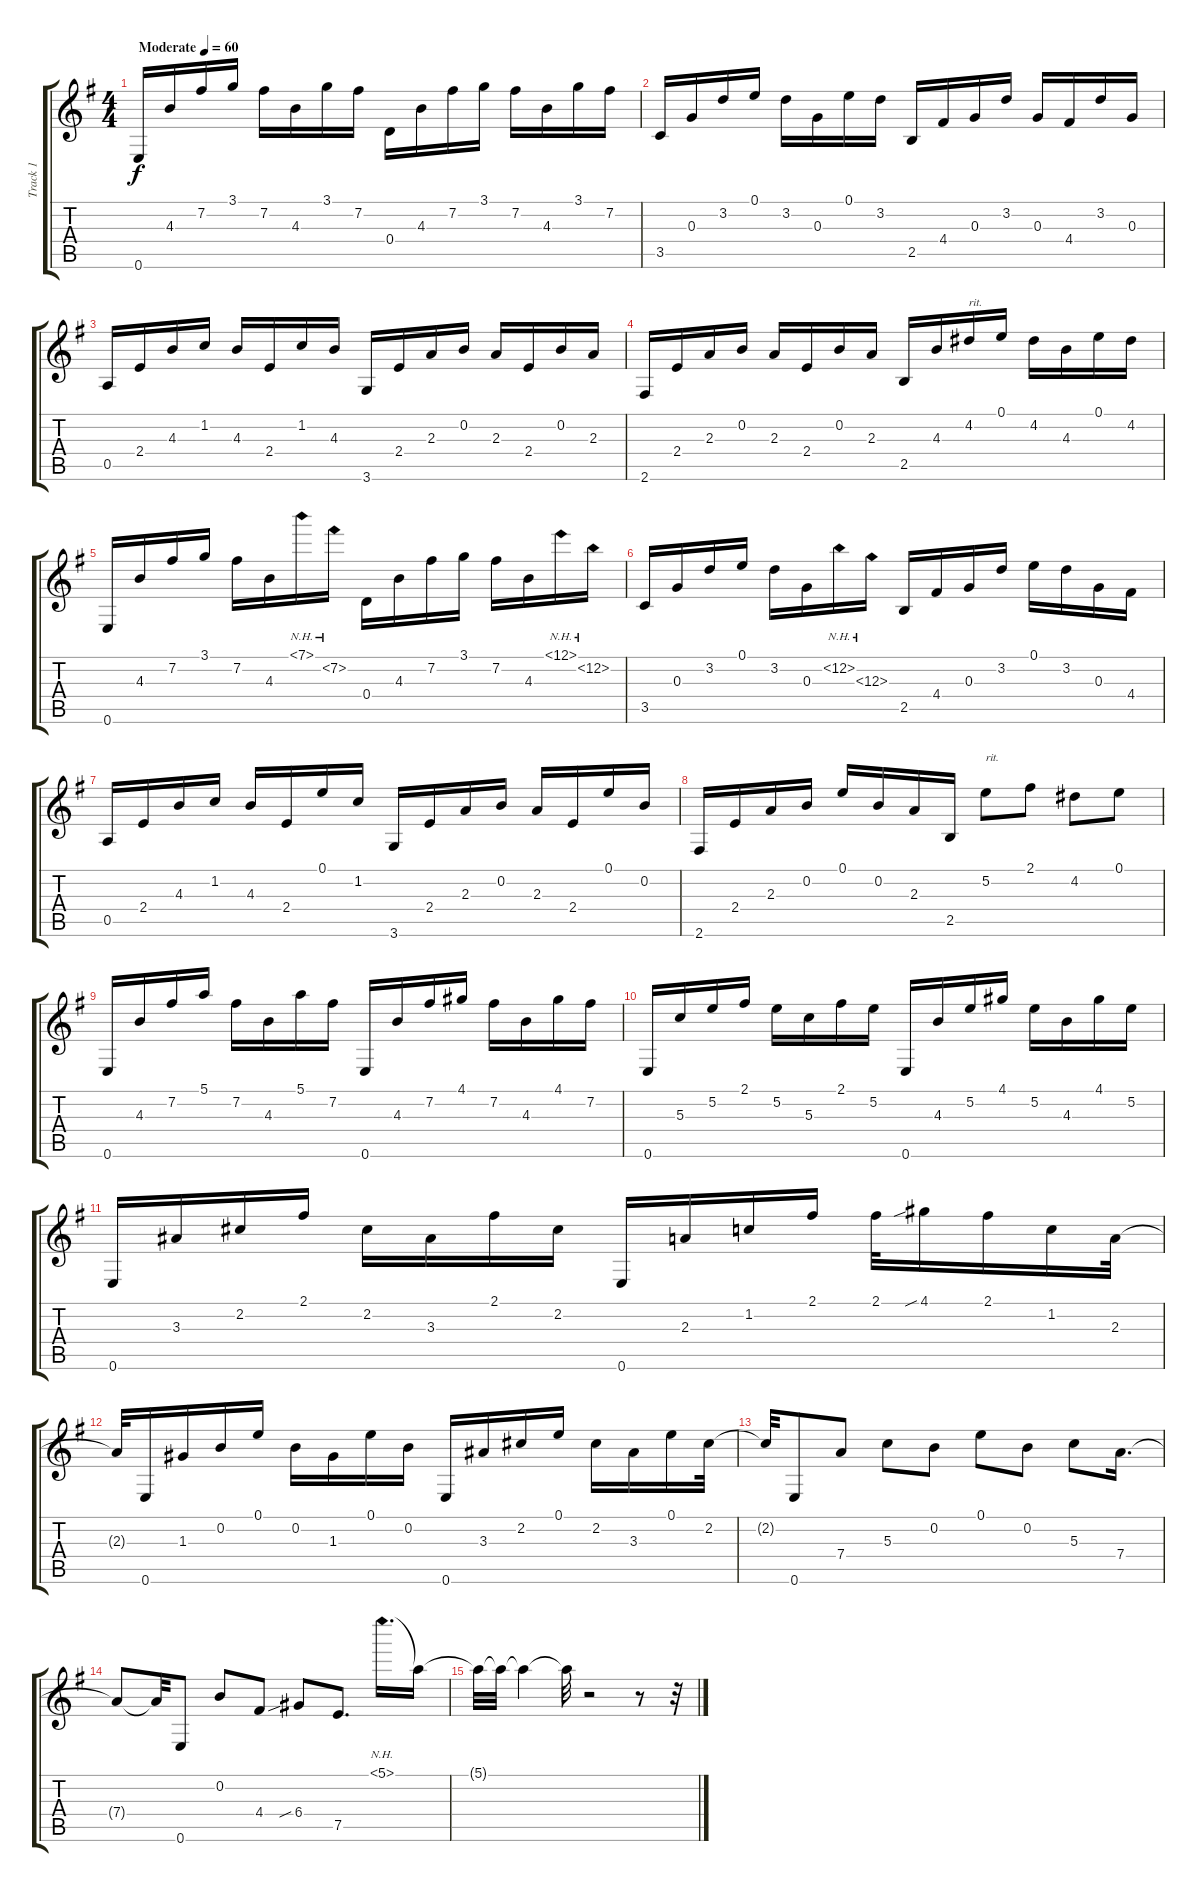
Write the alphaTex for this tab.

\track ("Track 1" "Track 1") {instrument acousticguitarsteel}
\staff {score tabs}
\tuning (E4 B3 G3 D3 A2 E2) {hide}
\ts (4 4)
\tempo (60 "Moderate")
\clef g2
\ks eminor
0.6.16{dy f instrument acousticguitarsteel} 4.3.16 7.2.16 3.1.16 7.2.16 4.3.16 3.1.16 7.2.16 0.4.16 4.3.16 7.2.16 3.1.16 7.2.16 4.3.16 3.1.16 7.2.16 |
3.5.16 0.3.16 3.2.16 0.1.16 3.2.16 0.3.16 0.1.16 3.2.16 2.5.16 4.4.16 0.3.16 3.2.16 0.3.16 4.4.16 3.2.16 0.3.16 |
0.5.16 2.4.16 4.3.16 1.2.16 4.3.16 2.4.16 1.2.16 4.3.16 3.6.16 2.4.16 2.3.16 0.2.16 2.3.16 2.4.16 0.2.16 2.3.16 |
2.6.16 2.4.16 2.3.16 0.2.16 2.3.16 2.4.16 0.2.16 2.3.16 2.5.16 4.3.16 4.2.16{txt "rit."} 0.1.16 4.2.16 4.3.16 0.1.16 4.2.16 |
0.6.16 4.3.16 7.2.16 3.1.16 7.2.16 4.3.16 7.1{nh}.16 7.2{nh}.16 0.4.16 4.3.16 7.2.16 3.1.16 7.2.16 4.3.16 12.1{nh}.16 12.2{nh}.16 |
3.5.16 0.3.16 3.2.16 0.1.16 3.2.16 0.3.16 12.2{nh}.16 12.3{nh}.16 2.5.16 4.4.16 0.3.16 3.2.16 0.1.16 3.2.16 0.3.16 4.4.16 |
0.5.16 2.4.16 4.3.16 1.2.16 4.3.16 2.4.16 0.1.16 1.2.16 3.6.16 2.4.16 2.3.16 0.2.16 2.3.16 2.4.16 0.1.16 0.2.16 |
2.6.16 2.4.16 2.3.16 0.2.16 0.1.16 0.2.16 2.3.16 2.5.16 5.2.8{txt "rit."} 2.1.8 4.2.8 0.1.8 |
0.6.16 4.3.16 7.2.16 5.1.16 7.2.16 4.3.16 5.1.16 7.2.16 0.6.16 4.3.16 7.2.16 4.1.16 7.2.16 4.3.16 4.1.16 7.2.16 |
0.6.16 5.3.16 5.2.16 2.1.16 5.2.16 5.3.16 2.1.16 5.2.16 0.6.16 4.3.16 5.2.16 4.1.16 5.2.16 4.3.16 4.1.16 5.2.16 |
0.6.16 3.3.16 2.2.16 2.1.16 2.2.16 3.3.16 2.1.16 2.2.16 0.6.16 2.3.16 1.2.16 2.1.16 2.1.32 4.1{sib}.16 2.1.16 1.2.16 2.3.32 |
2.3{t}.32 0.6.16 1.3.16 0.2.16 0.1.16 0.2.16 1.3.16 0.1.16 0.2.16 0.6.16 3.3.16 2.2.16 0.1.16 2.2.16 3.3.16 0.1.16 2.2.32 |
2.2{t}.32 0.6.8 7.4.8 5.3.8 0.2.8 0.1.8 0.2.8 5.3.8 7.4.16{d} |
7.4{t}.8 7.4{t}.32 0.6.8 0.2.8 4.4.8 6.4{sib}.8 7.5.8{d} 5.1{nh}.16{d} 5.1{t}.16 |
5.1{t}.32 5.1{t}.32 5.1{t}.4 5.1{t}.32 r.2 r.8 r.32
